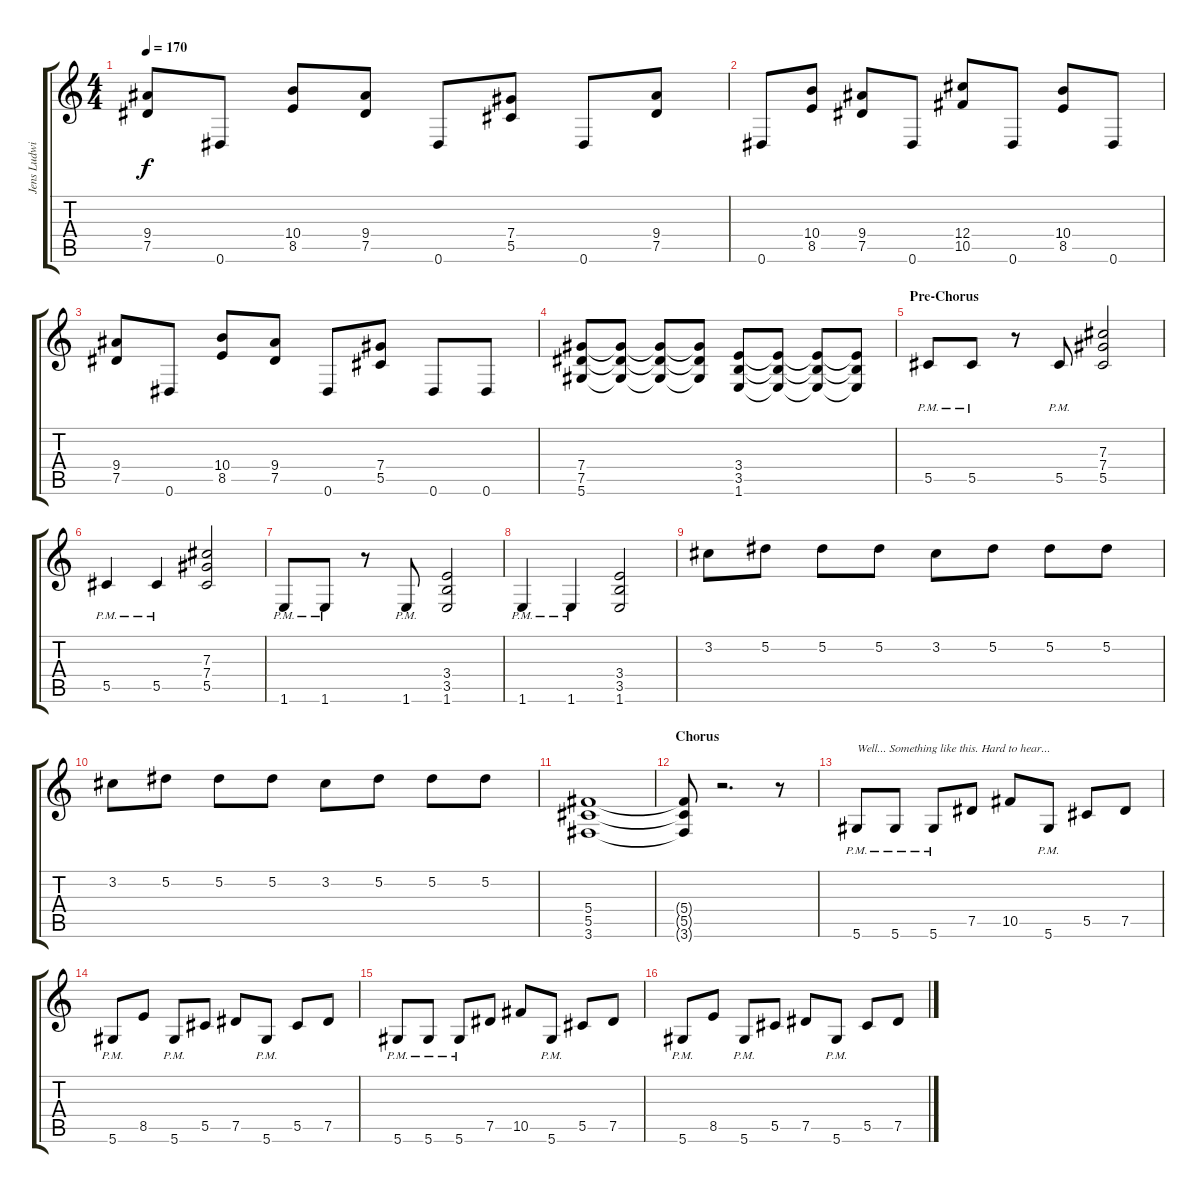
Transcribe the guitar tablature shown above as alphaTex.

\track ("Jens Ludwig (?)" "Jens Ludwi") {instrument distortionguitar}
\staff {score tabs}
\tuning (Eb4 Bb3 Gb3 Db3 Ab2 Eb2) {hide}
\ts (4 4)
\tempo 170
\clef g2
\ks c
(9.4 7.5).8{dy f} 0.6.8 (10.4 8.5).8 (9.4 7.5).8 0.6.8 (7.4 5.5).8 0.6.8 (9.4 7.5).8 |
0.6.8 (10.4 8.5).8 (9.4 7.5).8 0.6.8 (12.4 10.5).8 0.6.8 (10.4 8.5).8 0.6.8 |
(9.4 7.5).8 0.6.8 (10.4 8.5).8 (9.4 7.5).8 0.6.8 (7.4 5.5).8 0.6.8 0.6.8 |
(7.4 7.5 5.6).8 (7.4{t} 7.5{t} 5.6{t}).8 (7.4{t} 7.5{t} 5.6{t}).8 (7.4{t} 7.5{t} 5.6{t}).8 (3.4 3.5 1.6).8 (3.4{t} 3.5{t} 1.6{t}).8 (3.4{t} 3.5{t} 1.6{t}).8 (3.4{t} 3.5{t} 1.6{t}).8 |
\section ("" "Pre-Chorus")
5.5{pm}.8 5.5{pm}.8 r.8 5.5{pm}.8 (7.3 7.4 5.5).2 |
5.5{pm}.4 5.5{pm}.4 (7.3 7.4 5.5).2 |
1.6{pm}.8 1.6{pm}.8 r.8 1.6{pm}.8 (3.4 3.5 1.6).2 |
1.6{pm}.4 1.6{pm}.4 (3.4 3.5 1.6).2 |
3.2.8 5.2.8 5.2.8 5.2.8 3.2.8 5.2.8 5.2.8 5.2.8 |
3.2.8 5.2.8 5.2.8 5.2.8 3.2.8 5.2.8 5.2.8 5.2.8 |
(5.4 5.5 3.6).1 |
\section ("" "Chorus")
(5.4{t} 5.5{t} 3.6{t}).8 r.2{d} r.8 |
5.6{pm}.8{txt "Well... Something like this. Hard to hear..."} 5.6{pm}.8 5.6{pm}.8 7.5.8 10.5.8 5.6{pm}.8 5.5.8 7.5.8 |
5.6{pm}.8 8.5.8 5.6{pm}.8 5.5.8 7.5.8 5.6{pm}.8 5.5.8 7.5.8 |
5.6{pm}.8 5.6{pm}.8 5.6{pm}.8 7.5.8 10.5.8 5.6{pm}.8 5.5.8 7.5.8 |
5.6{pm}.8 8.5.8 5.6{pm}.8 5.5.8 7.5.8 5.6{pm}.8 5.5.8 7.5.8
